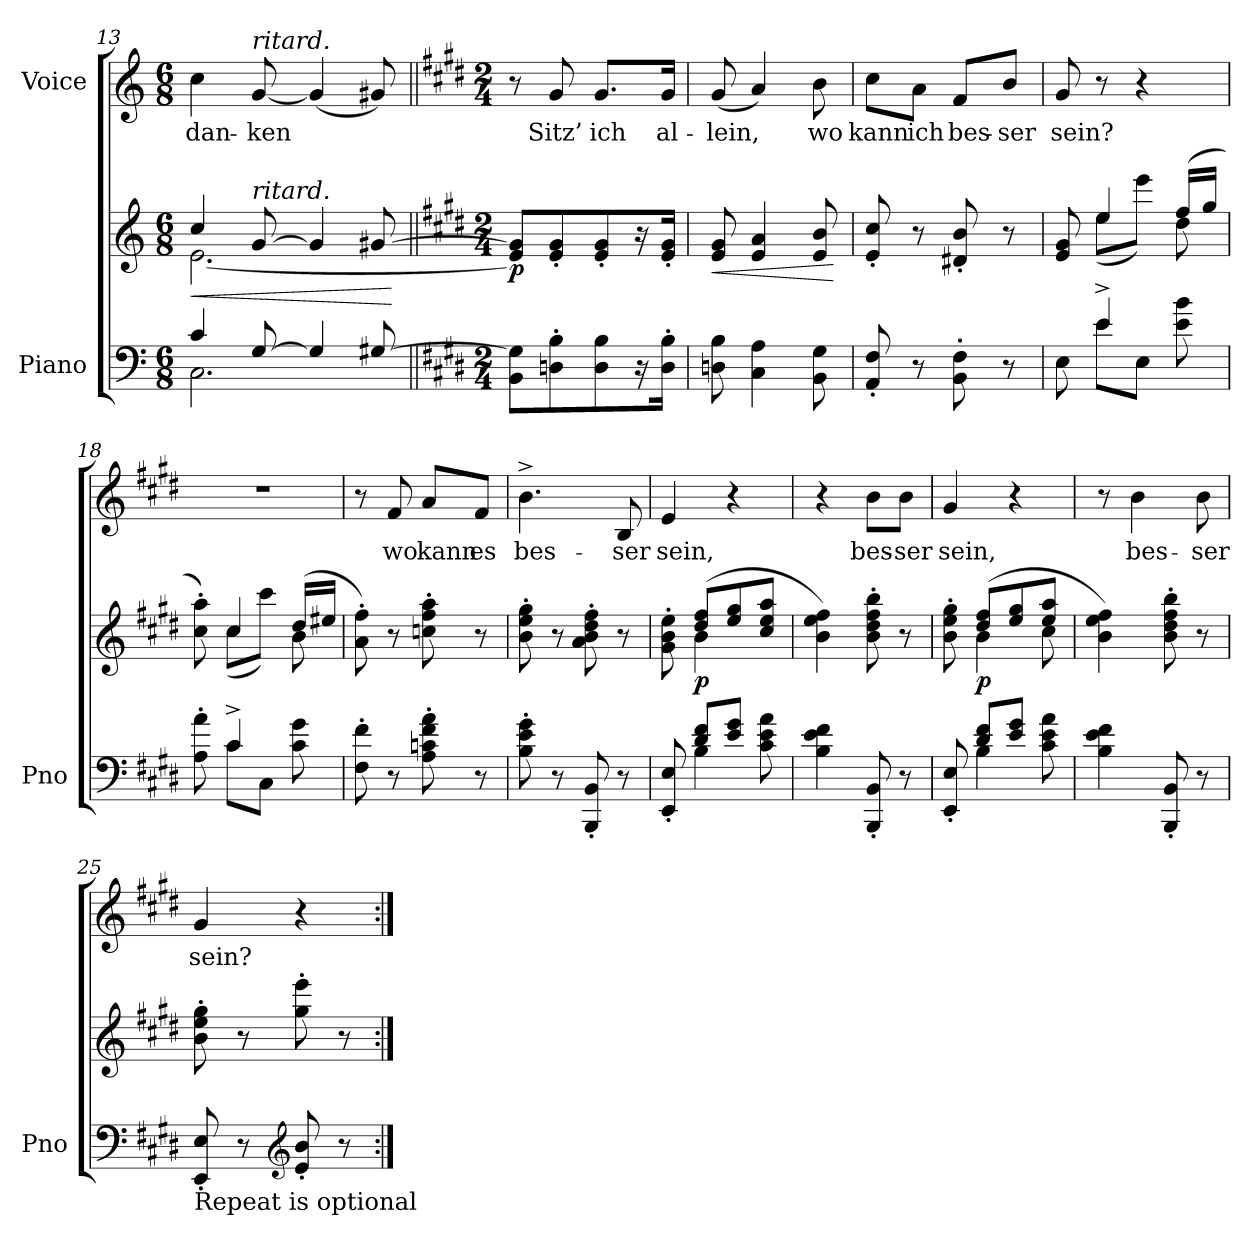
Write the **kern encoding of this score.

**kern	**kern	**dynam	**kern	**text
*part2	*part2	*part2	*part1	*part1
*staff3	*staff2	*staff2/3	*staff1	*staff1
*I"Piano	*	*	*I"Voice	*
*I'Pno	*	*	*	*
*clefF4	*clefG2	*	*clefG2	*
*k[]	*k[]	*	*k[]	*
*M6/8	*M6/8	*	*M6/8	*
=13	=13	=13	=13	=13
*^	*	*	*	*
!	!	!	!LO:HP:b	!	!
*	*	*^	*	*	*
4c/	2.C\	4cc/	[2.e\	<	4cc\	-dan-
!	!	!	!	!	!LO:TX:a:i:t=ritard.	!
!	!	!LO:TX:a:i:t=ritard.	!	!	!	!
[8G/	.	[8g/	.	.	[8g/	-ken
4G/]	.	4g/]	.	.	(4g/]	.
[8G#X/	.	[8g#X/	.	.	8g#X/)	.
*v	*v	*	*	*	*	*
*	*v	*v	*	*	*
.	.	[	.	.
=14||	=14||	=14||	=14||	=14||
*k[f#c#g#d#]	*k[f#c#g#d#]	*	*k[f#c#g#d#]	*
*M2/4	*M2/4	*	*M2/4	*
!	!	!LO:DY:b	!	!
8BB\ 8G#\]L	8e/] 8g#/]L	p	8r	.
8Dn\' 8B\'	8e/' 8g#/'	.	8g#/	Sitz’
8D\ 8B\	8e/' 8g#/'	.	8.g#/L	ich
16r	16r	.	.	.
16D\' 16B\'JJ	16e/' 16g#/'JJ	.	16g#/Jk	al-
=15	=15	=15	=15	=15
!	!	!LO:HP:b	!	!
8Dn\ 8B\	8e/ 8g#/	<	(8g#/	-lein,
4C#\ 4A\	4e/ 4a/	.	4a/)	.
8BB\ 8G#\	8e/ 8b/	.	8b\	wo
.	.	[	.	.
=16	=16	=16	=16	=16
8AA/' 8F#/'	8e/' 8cc#/'	.	8cc#\L	kann
8r	8r	.	8a\J	ich
8BB\' 8F#\'	8d#X/' 8b/'	.	8f#/L	bes-
8r	8r	.	8b/J	-ser
=17	=17	=17	=17	=17
*^	*^	*	*	*
8E\	8ryy	8e/ 8g#/	8ryy	.	8g#/	sein?
4e^/	8e\L	4ee/	(>8ee\L	.	8r	.
.	8E\J	.	8eee\J)	.	4r	.
8e\ 8b\	8ryy	(16ff#/LL	8dd#\	.	.	.
.	.	16gg#/JJ	.	.	.	.
=18	=18	=18	=18	=18	=18	=18
8A\' 8a\'	8ryy	8cc#\' 8aa\')	8ryy	.	2r	.
4c#^/	8c#\L	4cc#/	(>8cc#\L	.	.	.
.	8C#\J	.	8ccc#\J)	.	.	.
8c#\ 8g#\	8ryy	(16dd#/LL	8b\	.	.	.
.	.	16ee#X/JJ	.	.	.	.
*v	*v	*	*	*	*	*
*	*v	*v	*	*	*
=19	=19	=19	=19	=19
8F#\' 8f#\'	8a\' 8ff#\')	.	8r	.
8r	8r	.	8f#/	wo
8A\' 8cn\' 8f#\' 8a\'	8ccn\' 8ff#\' 8aa\'	.	8a/L	kann
8r	8r	.	8f#/J	es
=20	=20	=20	=20	=20
8B\' 8e\' 8g#\'	8b\' 8ee\' 8gg#\'	.	4.b^\	bes-
8r	8r	.	.	.
8BBB/' 8BB/'	8a\' 8b\' 8dd#\' 8ff#\'	.	.	.
8r	8r	.	8B/	-ser
=21	=21	=21	=21	=21
*^	*^	*	*	*
8EE/' 8E/'	8ryy	8g#\' 8b\' 8ee\'	8ryy	.	4e/	sein,
!	!	!	!	!LO:DY:b	!	!
8d#/ 8f#/L	4B\	(8dd#/ 8ff#/L	4b\	p	.	.
8e/ 8g#/J	.	8ee/ 8gg#/	.	.	4r	.
8c#\ 8e\ 8a\	8ryy	8cc#/ 8ee/ 8aa/J	8ryy	.	.	.
*v	*v	*	*	*	*	*
*	*v	*v	*	*	*
=22	=22	=22	=22	=22
4B\ 4e\ 4f#\	4b\ 4ee\ 4ff#\)	.	4r	.
8BBB/' 8BB/'	8b\' 8dd#\' 8ff#\' 8bb\'	.	8b\L	bes-
8r	8r	.	8b\J	-ser
=23	=23	=23	=23	=23
*^	*^	*	*	*
8EE/' 8E/'	8ryy	8b\' 8ee\' 8gg#\'	8ryy	.	4g#/	sein,
!	!	!	!	!LO:DY:b	!	!
8d#/ 8f#/L	4B\	(8dd#/ 8ff#/L	4b\	p	.	.
8e/ 8g#/J	.	8ee/ 8gg#/	.	.	4r	.
8c#\ 8e\ 8a\	8ryy	8ee/ 8aa/J	8cc#\	.	.	.
*v	*v	*	*	*	*	*
*	*v	*v	*	*	*
=24	=24	=24	=24	=24
4B\ 4e\ 4f#\	4b\ 4ee\ 4ff#\)	.	8r	.
.	.	.	4b\	bes-
8BBB/' 8BB/'	8b\' 8dd#\' 8ff#\' 8bb\'	.	.	.
8r	8r	.	8b\	-ser
=25	=25	=25	=25	=25
!LO:TX:b:t=Repeat is optional	!	!	!	!
8EE/' 8E/'	8b\' 8ee\' 8gg#\'	.	4g#/	sein?
8r	8r	.	.	.
*clefG2	*	*	*	*
8e/' 8b/'	8gg#\' 8eee\'	.	4r	.
8r	8r	.	.	.
=:|!	=:|!	=:|!	=:|!	=:|!
*-	*-	*-	*-	*-
